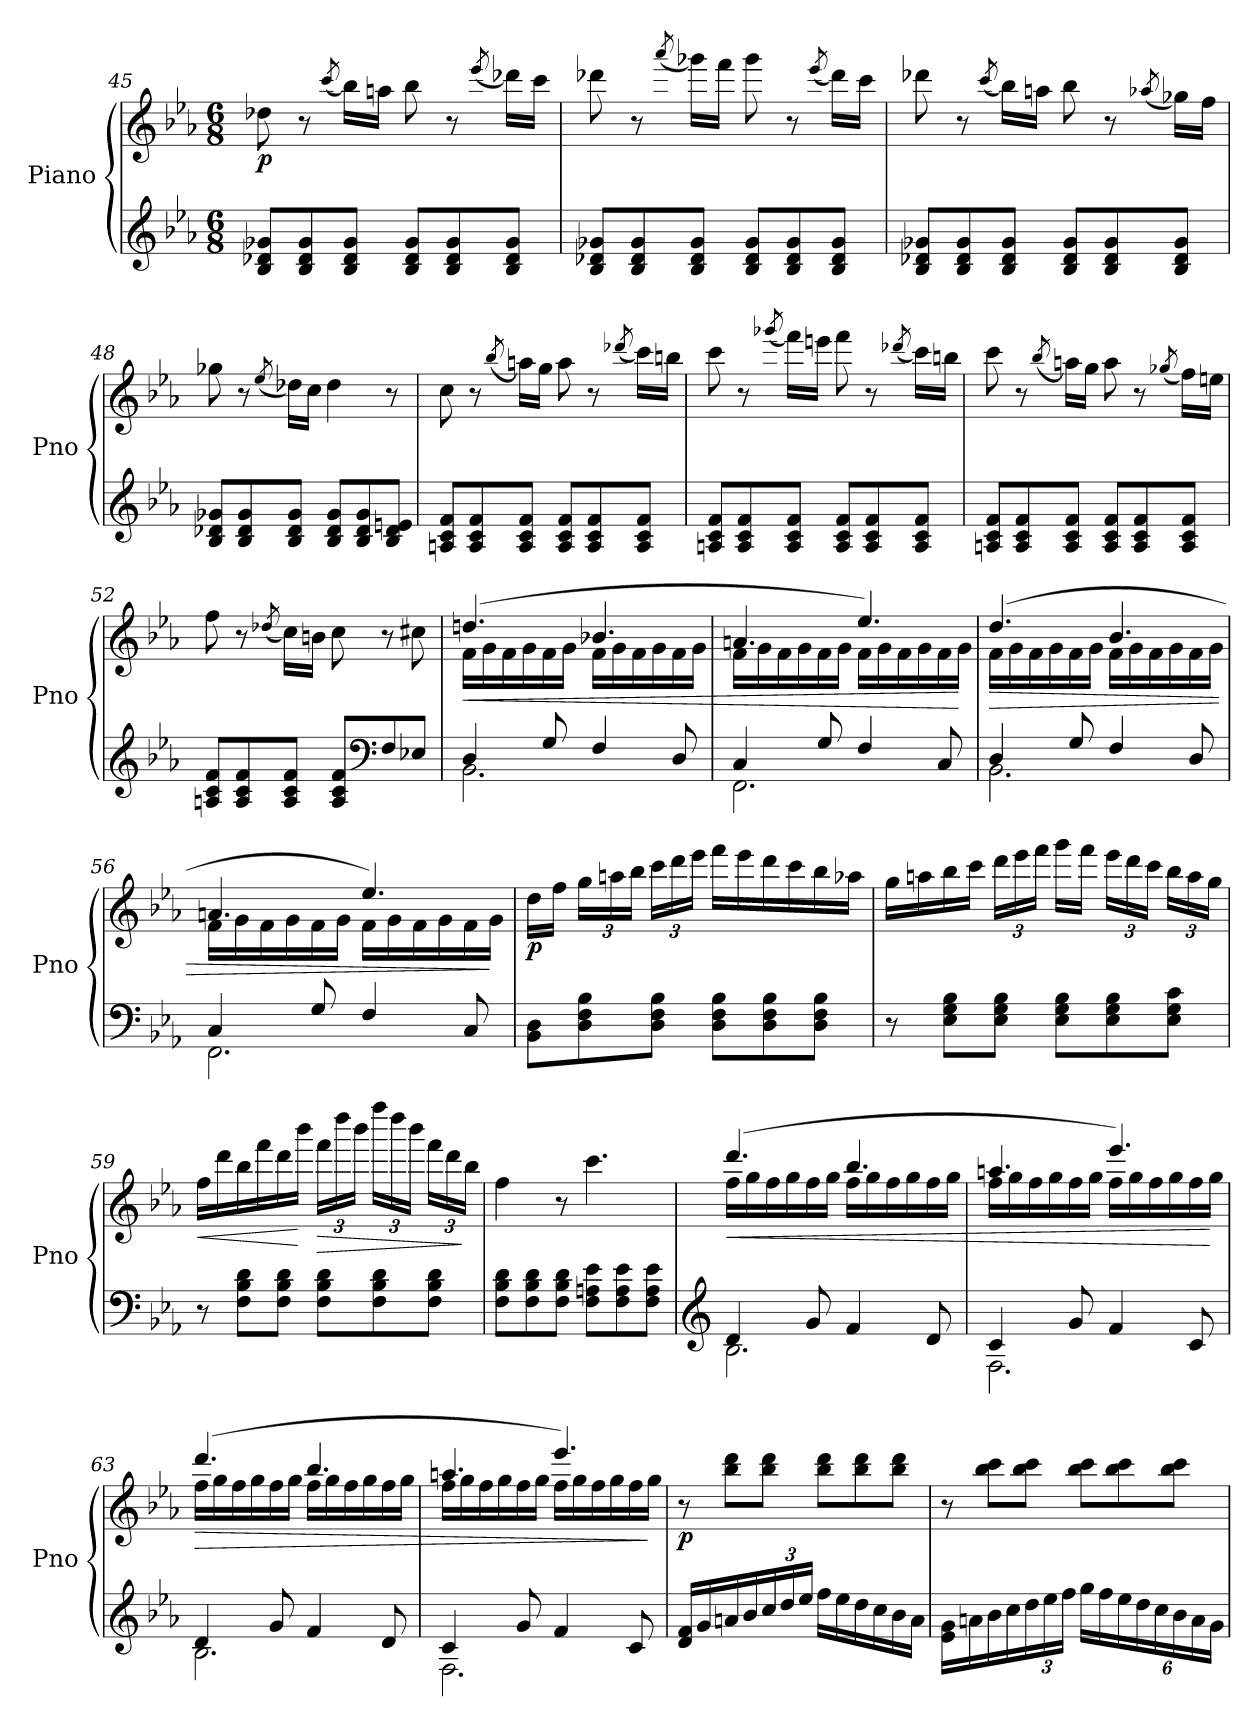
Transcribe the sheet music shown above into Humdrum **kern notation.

**kern	**kern	**dynam
*part1	*part1	*part1
*staff2	*staff1	*staff1/2
*I"Piano	*	*
*I'Pno	*	*
*clefG2	*clefG2	*
*k[b-e-a-]	*k[b-e-a-]	*
*E-:	*E-:	*
*M6/8	*M6/8	*
=45	=45	=45
!	!	!LO:DY:b
8B-/ 8d-X/ 8g-X/L	8dd-X\	p
8B-/ 8d-/ 8g-/	8r	.
.	(<8qccc/	.
8B-/ 8d-/ 8g-/J	16bb-\LL)	.
.	16aan\JJ	.
8B-/ 8d-/ 8g-/L	8bb-\	.
8B-/ 8d-/ 8g-/	8r	.
.	(<8qeee-/	.
8B-/ 8d-/ 8g-/J	16ddd-X\LL)	.
.	16ccc\JJ	.
=46	=46	=46
8B-/ 8d-X/ 8g-X/L	8ddd-X\	.
8B-/ 8d-/ 8g-/	8r	.
.	(<8qaaa-/	.
8B-/ 8d-/ 8g-/J	16ggg-X\LL)	.
.	16fff\JJ	.
8B-/ 8d-/ 8g-/L	8ggg-\	.
8B-/ 8d-/ 8g-/	8r	.
.	(<8qeee-/	.
8B-/ 8d-/ 8g-/J	16ddd-\LL)	.
.	16ccc\JJ	.
!!LO:LB:g=z
=47	=47	=47
8B-/ 8d-X/ 8g-X/L	8ddd-X\	.
8B-/ 8d-/ 8g-/	8r	.
.	(<8qccc/	.
8B-/ 8d-/ 8g-/J	16bb-\LL)	.
.	16aan\JJ	.
8B-/ 8d-/ 8g-/L	8bb-\	.
8B-/ 8d-/ 8g-/	8r	.
.	(<8qaa-X/	.
8B-/ 8d-/ 8g-/J	16gg-X\LL)	.
.	16ff\JJ	.
=48	=48	=48
8B-/ 8d-X/ 8g-X/L	8gg-X\	.
8B-/ 8d-/ 8g-/	8r	.
.	(<8qee-/	.
8B-/ 8d-/ 8g-/J	16dd-X\LL)	.
.	16cc\JJ	.
8B-/ 8d-/ 8g-/L	4dd-\	.
8B-/ 8d-/ 8g-/	.	.
8B-/ 8d-/ 8en/J	8r	.
=49	=49	=49
8An/ 8c/ 8f/L	8cc\	.
8A/ 8c/ 8f/	8r	.
.	(<8qbb-/	.
8A/ 8c/ 8f/J	16aan\LL)	.
.	16gg\JJ	.
8A/ 8c/ 8f/L	8aa\	.
8A/ 8c/ 8f/	8r	.
.	(<8qddd-X/	.
8A/ 8c/ 8f/J	16ccc\LL)	.
.	16bbn\JJ	.
=50	=50	=50
8An/ 8c/ 8f/L	8ccc\	.
8A/ 8c/ 8f/	8r	.
.	(<8qggg-X/	.
8A/ 8c/ 8f/J	16fff\LL)	.
.	16eeen\JJ	.
8A/ 8c/ 8f/L	8fff\	.
8A/ 8c/ 8f/	8r	.
.	(<8qddd-X/	.
8A/ 8c/ 8f/J	16ccc\LL)	.
.	16bbn\JJ	.
!!LO:LB:g=z
=51	=51	=51
8An/ 8c/ 8f/L	8ccc\	.
8A/ 8c/ 8f/	8r	.
.	(<8qbb-/	.
8A/ 8c/ 8f/J	16aan\LL)	.
.	16gg\JJ	.
8A/ 8c/ 8f/L	8aa\	.
8A/ 8c/ 8f/	8r	.
.	(<8qgg-X/	.
8A/ 8c/ 8f/J	16ff\LL)	.
.	16een\JJ	.
=52	=52	=52
8An/ 8c/ 8f/L	8ff\	.
8A/ 8c/ 8f/	8r	.
.	(<8qdd-X/	.
8A/ 8c/ 8f/J	16cc\LL)	.
.	16bn\JJ	.
8A/ 8c/ 8f/L	8cc\	.
*clefF4	*	*
8F/	8r	.
8E-X/J	8cc#X\	.
=53	=53	=53
*^	*	*
!	!	!	!LO:HP:b
*	*	*^	*
4D/	2.BB-\	(>4.ddn/	16f\LL	<
.	.	.	16g\	.
.	.	.	16f\	.
.	.	.	16g\	.
8G/	.	.	16f\	.
.	.	.	16g\JJ	.
4F/	.	4.b-X/	16f\LL	.
.	.	.	16g\	.
.	.	.	16f\	.
.	.	.	16g\	.
8D/	.	.	16f\	.
.	.	.	16g\JJ	.
!!LO:LB:g=z	!!
=54	=54	=54	=54	=54
4C/	2.FF\	4.an/	16f\LL	.
.	.	.	16g\	.
.	.	.	16f\	.
.	.	.	16g\	.
8G/	.	.	16f\	.
.	.	.	16g\JJ	.
4F/	.	4.ee-/)	16f\LL	.
.	.	.	16g\	.
.	.	.	16f\	.
.	.	.	16g\	.
8C/	.	.	16f\	.
.	.	.	16g\JJ	[
=55	=55	=55	=55	=55
!	!	!	!	!LO:HP:b
4D/	2.BB-\	(>4.dd/	16f\LL	>
.	.	.	16g\	.
.	.	.	16f\	.
.	.	.	16g\	.
8G/	.	.	16f\	.
.	.	.	16g\JJ	.
4F/	.	4.b-/	16f\LL	.
.	.	.	16g\	.
.	.	.	16f\	.
.	.	.	16g\	.
8D/	.	.	16f\	.
.	.	.	16g\JJ	.
=56	=56	=56	=56	=56
4C/	2.FF\	4.an/	16f\LL	.
.	.	.	16g\	.
.	.	.	16f\	.
.	.	.	16g\	.
8G/	.	.	16f\	.
.	.	.	16g\JJ	.
4F/	.	4.ee-/)	16f\LL	.
.	.	.	16g\	.
.	.	.	16f\	.
.	.	.	16g\	.
8C/	.	.	16f\	.
.	.	.	16g\JJ	]
*v	*v	*	*	*
!!LO:PB:g=z
=57	=57	=57	=57
!	!	!	!LO:DY:b
*	*v	*v	*
8BB-\ 8D\L	16dd\LL	p
.	16ff\JJ	.
*	*Xbrackettup	*
8D\ 8F\ 8B-\	24gg\LL	.
.	24aan\	.
.	24bb-\JJ	.
8D\ 8F\ 8B-\J	24ccc\LL	.
.	24ddd\	.
.	24eee-\JJ	.
8D\ 8F\ 8B-\L	16fff\LL	.
.	16eee-\	.
8D\ 8F\ 8B-\	16ddd\	.
.	16ccc\	.
8D\ 8F\ 8B-\J	16bb-\	.
.	16aa-X\JJ	.
=58	=58	=58
8r	16gg\LL	.
.	16aan\	.
8E-\ 8G\ 8B-\L	16bb-\	.
.	16ccc\JJ	.
8E-\ 8G\ 8B-\J	24ddd\LL	.
.	24eee-\	.
.	24fff\JJ	.
8E-\ 8G\ 8B-\L	16ggg\LL	.
.	16fff\JJ	.
8E-\ 8G\ 8B-\	24eee-\LL	.
.	24ddd\	.
.	24ccc\JJ	.
8E-\ 8G\ 8c\J	24bb-\LL	.
.	24aa\	.
.	24gg\JJ	.
!!LO:LB:g=z
=59	=59	=59
!	!	!LO:HP:b
8r	16ff\LL	<
.	16ddd\	.
8F\ 8B-\ 8d\L	16bb-\	.
.	16fff\	.
8F\ 8B-\ 8d\J	16ddd\	.
.	16bbb-\JJ	[
!	!	!LO:HP:b
8F\ 8B-\ 8d\L	24fff\LL	>
.	24dddd\	.
.	24bbb-\JJ	.
8F\ 8B-\ 8d\	24ffff\LL	.
.	24dddd\	.
.	24bbb-\JJ	.
8F\ 8B-\ 8d\J	24fff\LL	.
.	24ddd\	.
.	24bb-\JJ	]
=60	=60	=60
8F\ 8B-\ 8d\L	4ff\	.
8F\ 8B-\ 8d\	.	.
8F\ 8B-\ 8d\J	8r	.
8F\ 8An\ 8e-\L	4.ccc\	.
8F\ 8A\ 8e-\	.	.
8F\ 8A\ 8e-\J	.	.
=61	=61	=61
*clefG2	*	*
*^	*	*
!	!	!	!LO:HP:b
*	*	*^	*
4d/	2.B-\	(>4.ddd/	16ff\LL	<
.	.	.	16gg\	.
.	.	.	16ff\	.
.	.	.	16gg\	.
8g/	.	.	16ff\	.
.	.	.	16gg\JJ	.
4f/	.	4.bb-/	16ff\LL	.
.	.	.	16gg\	.
.	.	.	16ff\	.
.	.	.	16gg\	.
8d/	.	.	16ff\	.
.	.	.	16gg\JJ	.
!!LO:LB:g=z	!!
=62	=62	=62	=62	=62
4c/	2.F\	4.aan/	16ff\LL	.
.	.	.	16gg\	.
.	.	.	16ff\	.
.	.	.	16gg\	.
8g/	.	.	16ff\	.
.	.	.	16gg\JJ	.
4f/	.	4.eee-/)	16ff\LL	.
.	.	.	16gg\	.
.	.	.	16ff\	.
.	.	.	16gg\	.
8c/	.	.	16ff\	.
.	.	.	16gg\JJ	[
=63	=63	=63	=63	=63
!	!	!	!	!LO:HP:b
4d/	2.B-\	(>4.ddd/	16ff\LL	>
.	.	.	16gg\	.
.	.	.	16ff\	.
.	.	.	16gg\	.
8g/	.	.	16ff\	.
.	.	.	16gg\JJ	.
4f/	.	4.bb-/	16ff\LL	.
.	.	.	16gg\	.
.	.	.	16ff\	.
.	.	.	16gg\	.
8d/	.	.	16ff\	.
.	.	.	16gg\JJ	.
=64	=64	=64	=64	=64
4c/	2.F\	4.aan/	16ff\LL	.
.	.	.	16gg\	.
.	.	.	16ff\	.
.	.	.	16gg\	.
8g/	.	.	16ff\	.
.	.	.	16gg\JJ	.
4f/	.	4.eee-/)	16ff\LL	.
.	.	.	16gg\	.
.	.	.	16ff\	.
.	.	.	16gg\	.
8c/	.	.	16ff\	.
.	.	.	16gg\JJ	]
*v	*v	*	*	*
!!LO:LB:g=z
=65	=65	=65	=65
!	!	!	!LO:DY:b
*	*v	*v	*
16d/ 16f/LL	8r	p
16g/	.	.
16an/	8bb-\ 8ddd\L	.
16b-/	.	.
*Xbrackettup	*	*
24cc/	8bb-\ 8ddd\J	.
24dd/	.	.
24ee-/JJ	.	.
16ff\LL	8bb-\ 8ddd\L	.
16ee-\	.	.
16dd\	8bb-\ 8ddd\	.
16cc\	.	.
16b-\	8bb-\ 8ddd\J	.
16a\JJ	.	.
=66	=66	=66
16e-\ 16g\LL	8r	.
16an\	.	.
16b-\	8bb-\ 8ccc\L	.
16cc\	.	.
24dd\	8bb-\ 8ccc\J	.
24ee-\	.	.
24ff\JJ	.	.
16gg\LL	8bb-\ 8ccc\L	.
16ff\	.	.
24ee-\	8bb-\ 8ccc\	.
24dd\	.	.
24cc\	.	.
24b-\	8bb-\ 8ccc\J	.
24a\	.	.
24g\JJ	.	.
=	=	=
*-	*-	*-
